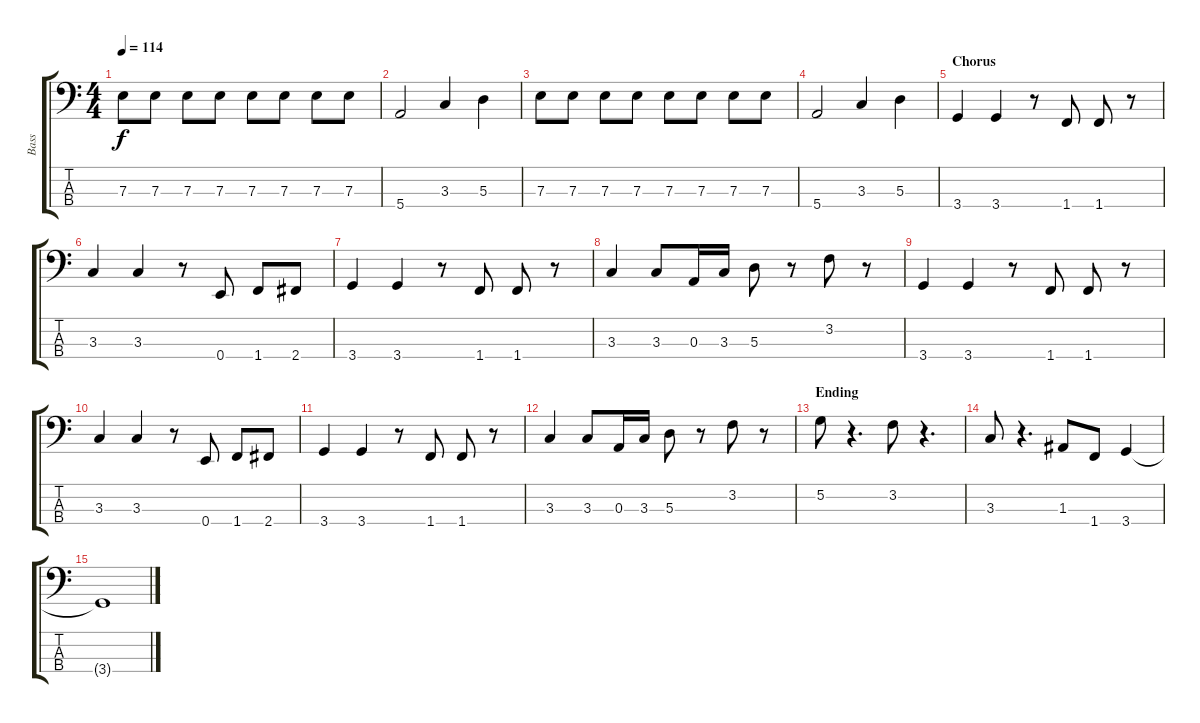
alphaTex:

\track ("Bass" "Bass") {instrument electricbassfinger}
\staff {score tabs}
\tuning (G2 D2 A1 E1) {hide}
\ts (4 4)
\tempo 114
\clef f4
\ks c
7.3.8{dy f} 7.3.8 7.3.8 7.3.8 7.3.8 7.3.8 7.3.8 7.3.8 |
5.4.2 3.3.4 5.3.4 |
7.3.8 7.3.8 7.3.8 7.3.8 7.3.8 7.3.8 7.3.8 7.3.8 |
5.4.2 3.3.4 5.3.4 |
\section ("" "Chorus")
3.4.4 3.4.4 r.8 1.4.8 1.4.8 r.8 |
3.3.4 3.3.4 r.8 0.4.8 1.4.8 2.4.8 |
3.4.4 3.4.4 r.8 1.4.8 1.4.8 r.8 |
3.3.4 3.3.8 0.3.16 3.3.16 5.3.8 r.8 3.2.8 r.8 |
3.4.4 3.4.4 r.8 1.4.8 1.4.8 r.8 |
3.3.4 3.3.4 r.8 0.4.8 1.4.8 2.4.8 |
3.4.4 3.4.4 r.8 1.4.8 1.4.8 r.8 |
3.3.4 3.3.8 0.3.16 3.3.16 5.3.8 r.8 3.2.8 r.8 |
\section ("" "Ending")
5.2.8 r.4{d} 3.2.8 r.4{d} |
3.3.8 r.4{d} 1.3.8 1.4.8 3.4.4 |
3.4{t}.1
